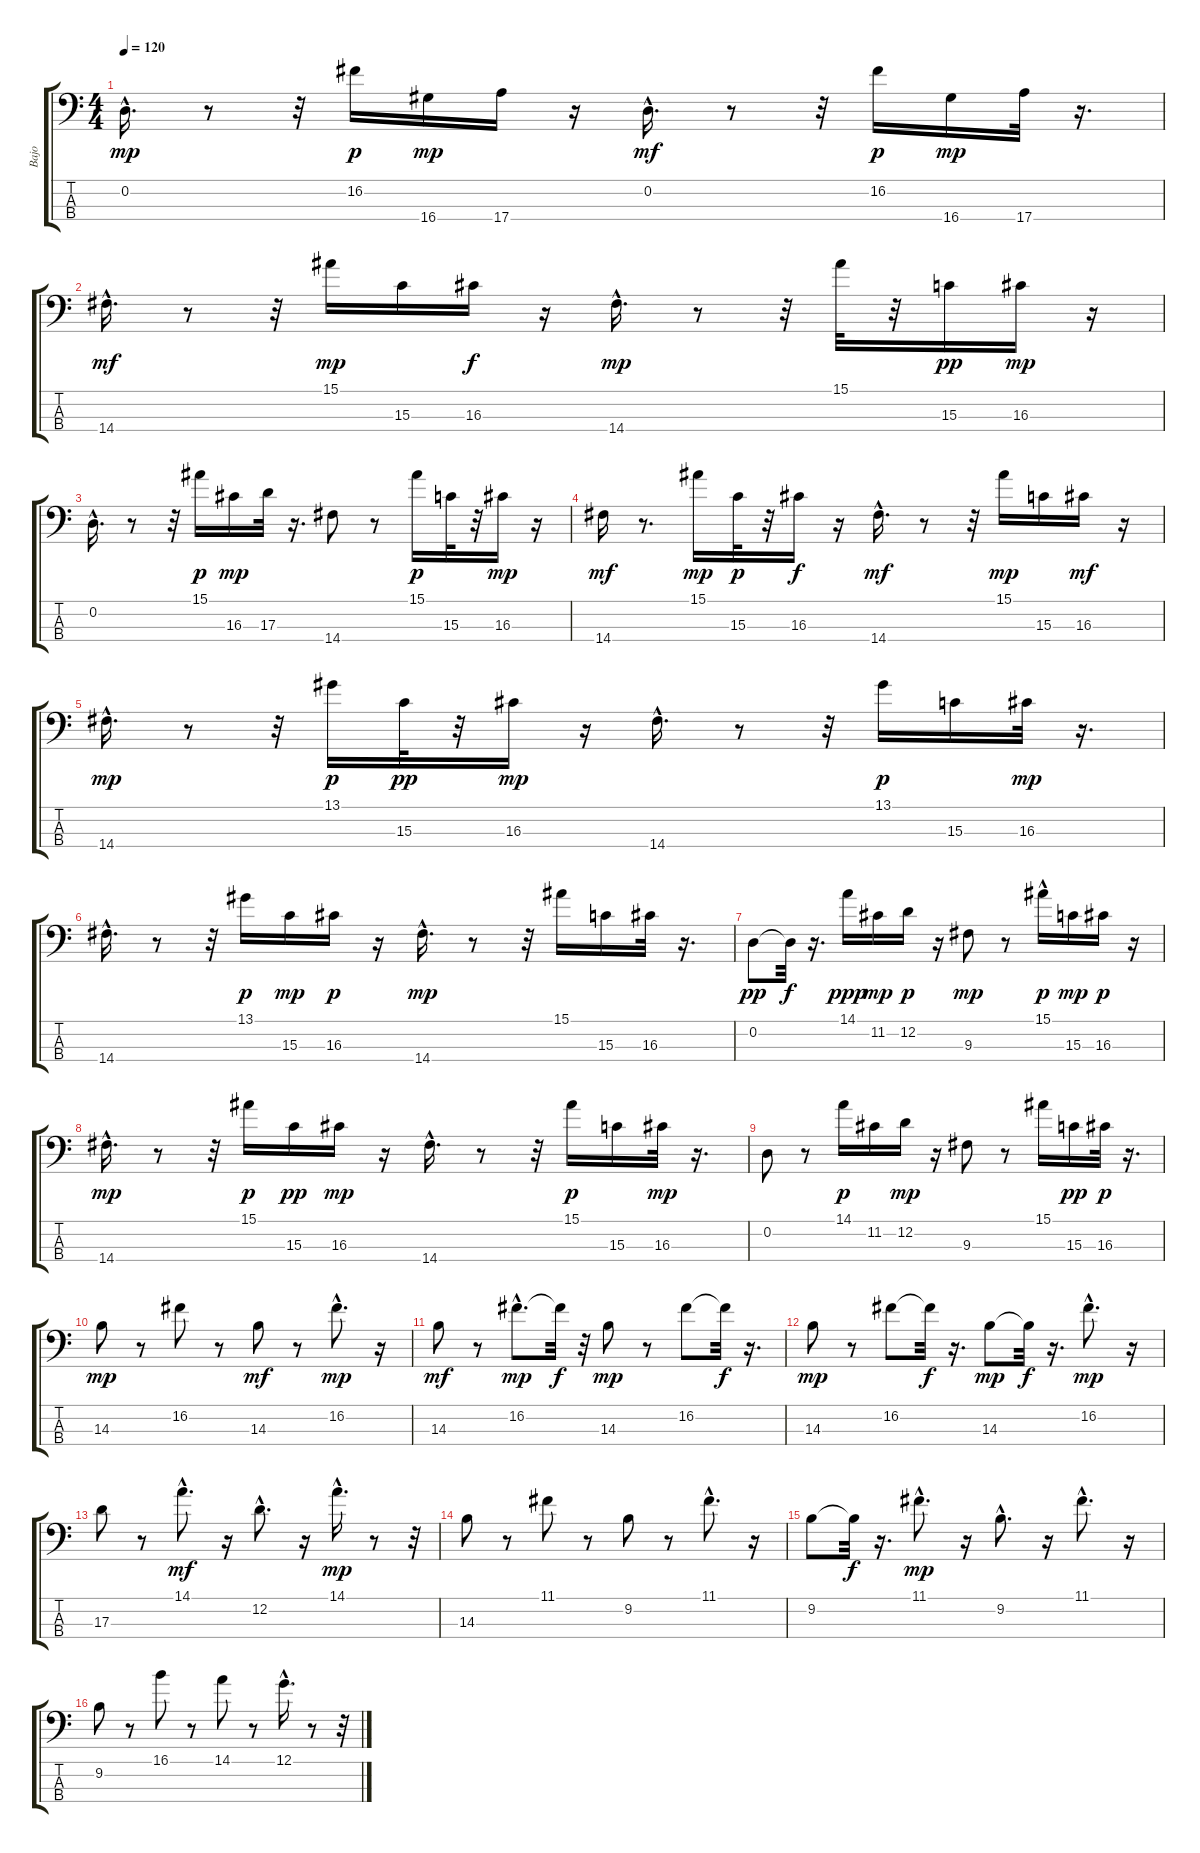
\track ("Bajo" "Bajo") {instrument electricbassfinger}
\staff {score tabs}
\tuning (G2 D2 A1 E1) {hide}
\ts (4 4)
\tempo 120
\clef f4
\ks c
0.2{hac}.16{d dy mp} r.8 r.32 16.2.16{dy p} 16.4.16{dy mp} 17.4.16 r.16 0.2{hac}.16{d dy mf} r.8 r.32 16.2.16{dy p} 16.4.16{dy mp} 17.4.32 r.16{d} |
14.4{hac}.16{d dy mf} r.8 r.32 15.1.16{dy mp} 15.3.16 16.3.16{dy f} r.16 14.4{hac}.16{d dy mp} r.8 r.32 15.1.32 r.32 15.3.16{dy pp} 16.3.16{dy mp} r.16 |
0.2{hac}.16{d} r.8 r.32 15.1.16{dy p} 16.3.16{dy mp} 17.3.32 r.16{d} 14.4.8 r.8 15.1.16{dy p} 15.3.32 r.32 16.3.16{dy mp} r.16 |
14.4.16{dy mf} r.8{d} 15.1.16{dy mp} 15.3.32{dy p} r.32 16.3.16{dy f} r.16 14.4{hac}.16{d dy mf} r.8 r.32 15.1.16{dy mp} 15.3.16 16.3.16{dy mf} r.16 |
14.4{hac}.16{d dy mp} r.8 r.32 13.1.16{dy p} 15.3.32{dy pp} r.32 16.3.16{dy mp} r.16 14.4{hac}.16{d} r.8 r.32 13.1.16{dy p} 15.3.16 16.3.32{dy mp} r.16{d} |
14.4{hac}.16{d} r.8 r.32 13.1.16{dy p} 15.3.16{dy mp} 16.3.16{dy p} r.16 14.4{hac}.16{d dy mp} r.8 r.32 15.1.16 15.3.16 16.3.32 r.16{d} |
0.2.8{dy pp} 0.2{t}.32{dy f} r.16{d} 14.1.16{dy ppp} 11.2.16{dy mp} 12.2.16{dy p} r.16 9.3.8{dy mp} r.8 15.1{hac}.16{dy p} 15.3.16{dy mp} 16.3.16{dy p} r.16 |
14.4{hac}.16{d dy mp} r.8 r.32 15.1.16{dy p} 15.3.16{dy pp} 16.3.16{dy mp} r.16 14.4{hac}.16{d} r.8 r.32 15.1.16{dy p} 15.3.16 16.3.32{dy mp} r.16{d} |
0.2.8 r.8 14.1.16{dy p} 11.2.16 12.2.16{dy mp} r.16 9.3.8 r.8 15.1.16 15.3.16{dy pp} 16.3.32{dy p} r.16{d} |
14.3.8{dy mp} r.8 16.2.8 r.8 14.3.8{dy mf} r.8 16.2{hac}.8{d dy mp} r.16 |
14.3.8{dy mf} r.8 16.2{hac}.8{d dy mp} 16.2{t}.32{dy f} r.32 14.3.8{dy mp} r.8 16.2.8 16.2{t}.32{dy f} r.16{d} |
14.3.8{dy mp} r.8 16.2.8 16.2{t}.32{dy f} r.16{d} 14.3.8{dy mp} 14.3{t}.32{dy f} r.16{d} 16.2{hac}.8{d dy mp} r.16 |
17.3.8 r.8 14.1{hac}.8{d dy mf} r.16 12.2{hac}.8{d} r.16 14.1{hac}.16{d dy mp} r.8 r.32 |
14.3.8 r.8 11.1.8 r.8 9.2.8 r.8 11.1{hac}.8{d} r.16 |
9.2.8 9.2{t}.32{dy f} r.16{d} 11.1{hac}.8{d dy mp} r.16 9.2{hac}.8{d} r.16 11.1{hac}.8{d} r.16 |
9.2.8 r.8 16.1.8 r.8 14.1.8 r.8 12.1{hac}.16{d} r.8 r.32
